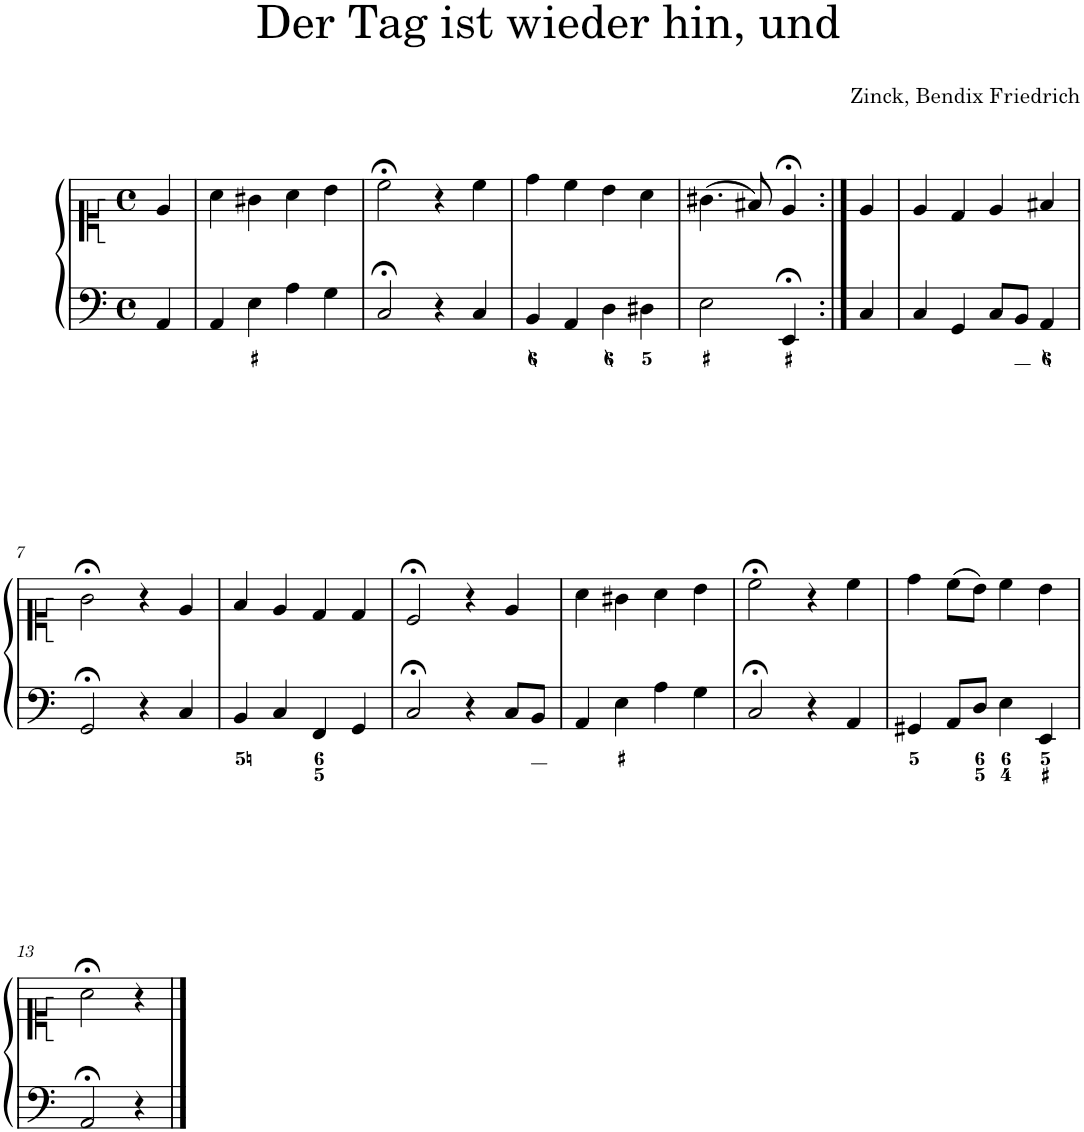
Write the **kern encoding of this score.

**kern	**kern
*part1	*part1
*staff2	*staff1
*I"Piano	*
*I'Pno.	*
*clefF4	*clefC1
*k[]	*k[]
*M4/4	*M4/4
*met(c)	*met(c)
=	=
4AA/	4e/
=1	=1
4AA/	4a\
4E\	4g#X\
4A\	4a\
4G\	4b\
=2	=2
2C;</	2cc;<\
4r	4r
4C/	4cc\
=3	=3
4BB/	4dd\
4AA/	4cc\
4D\	4b\
4D#X\	4a\
=4	=4
2E\	(4.g#X\
.	8f#X/)
4EE;</	4e;</
=5:|!	=5:|!
4C/	4e/
=6	=6
4C/	4e/
4GG/	4d/
8C/L	4e/
8BB/J	.
4AA/	4f#X/
!!LO:LB:g=z
=7	=7
2GG;</	2g;<\
4r	4r
4C/	4e/
=8	=8
4BB/	4f/
4C/	4e/
4FF/	4d/
4GG/	4d/
=9	=9
2C;</	2c;</
4r	4r
8C/L	4e/
8BB/J	.
=10	=10
4AA/	4a\
4E\	4g#X\
4A\	4a\
4G\	4b\
=11	=11
2C;</	2cc;<\
4r	4r
4AA/	4cc\
=12	=12
4GG#X/	4dd\
8AA/L	(8cc\L
8D/J	8b\J)
4E\	4cc\
4EE/	4b\
!!LO:LB:g=z
=13	=13
2AA;</	2a;<\
4r	4r
==	==
*-	*-
